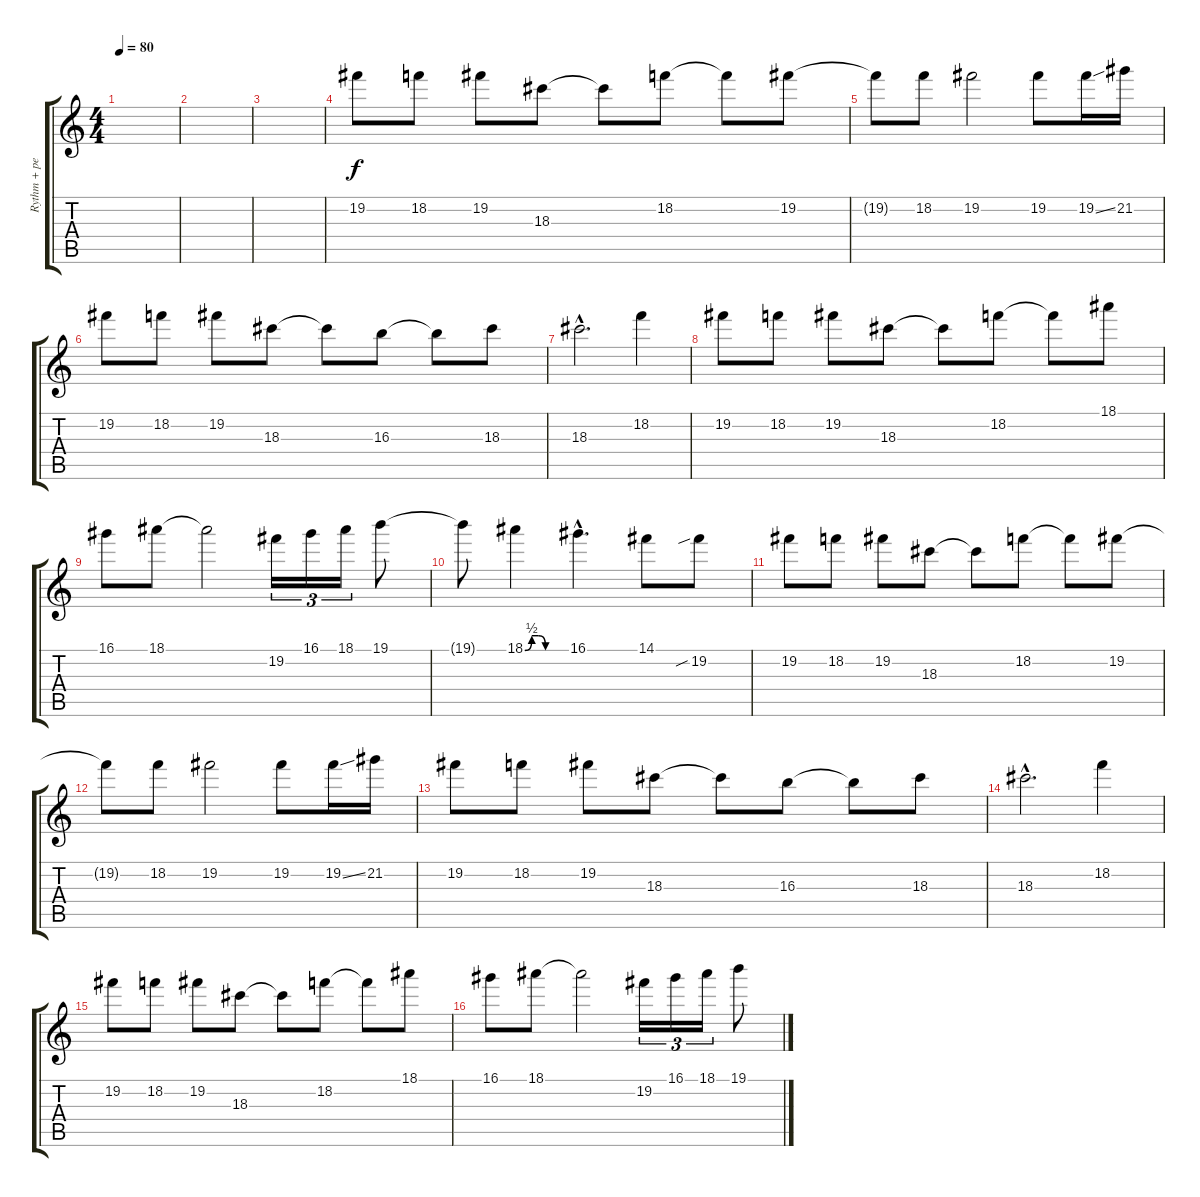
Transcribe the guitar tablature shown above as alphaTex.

\track ("Rythm + petits solo" "Rythm + pe") {instrument distortionguitar}
\staff {score tabs}
\tuning (E4 B3 G3 D3 A2 E2) {hide}
\ts (4 4)
\tempo 80
\clef g2
\ks c
|
|
|
19.2.8 18.2.8 19.2.8 18.3.8 18.3{t}.8 18.2.8 18.2{t}.8 19.2.8 |
19.2{t}.8 18.2.8 19.2.2 19.2.8 19.2{ss}.16 21.2.16 |
19.2.8 18.2.8 19.2.8 18.3.8 18.3{t}.8 16.3.8 16.3{t}.8 18.3.8 |
18.3{hac}.2{d} 18.2.4 |
19.2.8 18.2.8 19.2.8 18.3.8 18.3{t}.8 18.2.8 18.2{t}.8 18.1.8 |
16.1.8 18.1.8 18.1{t}.2 19.2.16{tu (3 2)} 16.1.16{tu (3 2)} 18.1.16{tu (3 2)} 19.1.8 |
19.1{t}.8 18.1{be (custom 0 0 10 2 20 2 30 0 60 0)}.4 16.1{hac}.4{d} 14.1.8 19.2{sib}.8 |
19.2.8 18.2.8 19.2.8 18.3.8 18.3{t}.8 18.2.8 18.2{t}.8 19.2.8 |
19.2{t}.8 18.2.8 19.2.2 19.2.8 19.2{ss}.16 21.2.16 |
19.2.8 18.2.8 19.2.8 18.3.8 18.3{t}.8 16.3.8 16.3{t}.8 18.3.8 |
18.3{hac}.2{d} 18.2.4 |
19.2.8 18.2.8 19.2.8 18.3.8 18.3{t}.8 18.2.8 18.2{t}.8 18.1.8 |
16.1.8 18.1.8 18.1{t}.2 19.2.16{tu (3 2)} 16.1.16{tu (3 2)} 18.1.16{tu (3 2)} 19.1.8
